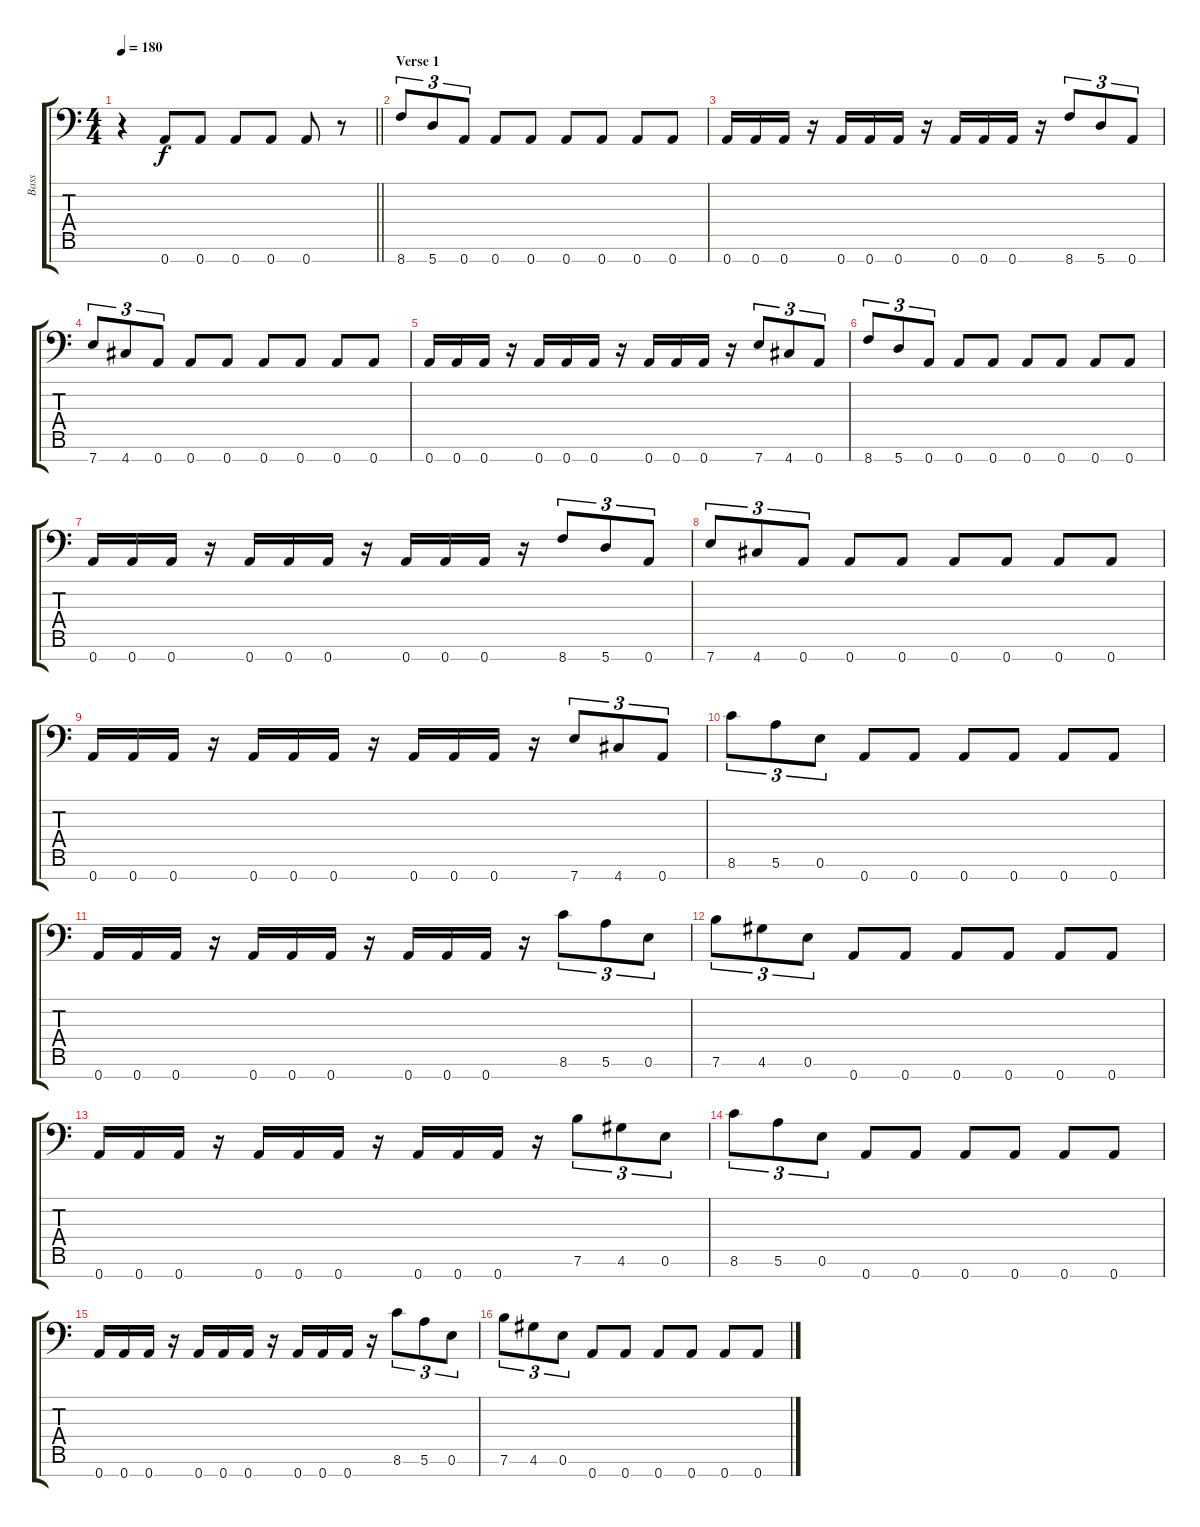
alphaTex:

\track ("Bass" "Bass") {instrument electricbasspick}
\staff {score tabs}
\tuning (E4 B3 G3 D3 A2 E2 A1) {hide}
\ts (4 4)
\tempo 180
\clef f4
\barLineRight lightlight
\ks c
r.4{dy f} 0.7.8 0.7.8 0.7.8 0.7.8 0.7.8 r.8 |
\section ("" "Verse 1")
8.7.8{tu (3 2)} 5.7.8{tu (3 2)} 0.7.8{tu (3 2)} 0.7.8 0.7.8 0.7.8 0.7.8 0.7.8 0.7.8 |
0.7.16 0.7.16 0.7.16 r.16 0.7.16 0.7.16 0.7.16 r.16 0.7.16 0.7.16 0.7.16 r.16 8.7.8{tu (3 2)} 5.7.8{tu (3 2)} 0.7.8{tu (3 2)} |
7.7.8{tu (3 2)} 4.7.8{tu (3 2)} 0.7.8{tu (3 2)} 0.7.8 0.7.8 0.7.8 0.7.8 0.7.8 0.7.8 |
0.7.16 0.7.16 0.7.16 r.16 0.7.16 0.7.16 0.7.16 r.16 0.7.16 0.7.16 0.7.16 r.16 7.7.8{tu (3 2)} 4.7.8{tu (3 2)} 0.7.8{tu (3 2)} |
8.7.8{tu (3 2)} 5.7.8{tu (3 2)} 0.7.8{tu (3 2)} 0.7.8 0.7.8 0.7.8 0.7.8 0.7.8 0.7.8 |
0.7.16 0.7.16 0.7.16 r.16 0.7.16 0.7.16 0.7.16 r.16 0.7.16 0.7.16 0.7.16 r.16 8.7.8{tu (3 2)} 5.7.8{tu (3 2)} 0.7.8{tu (3 2)} |
7.7.8{tu (3 2)} 4.7.8{tu (3 2)} 0.7.8{tu (3 2)} 0.7.8 0.7.8 0.7.8 0.7.8 0.7.8 0.7.8 |
0.7.16 0.7.16 0.7.16 r.16 0.7.16 0.7.16 0.7.16 r.16 0.7.16 0.7.16 0.7.16 r.16 7.7.8{tu (3 2)} 4.7.8{tu (3 2)} 0.7.8{tu (3 2)} |
8.6.8{tu (3 2)} 5.6.8{tu (3 2)} 0.6.8{tu (3 2)} 0.7.8 0.7.8 0.7.8 0.7.8 0.7.8 0.7.8 |
0.7.16 0.7.16 0.7.16 r.16 0.7.16 0.7.16 0.7.16 r.16 0.7.16 0.7.16 0.7.16 r.16 8.6.8{tu (3 2)} 5.6.8{tu (3 2)} 0.6.8{tu (3 2)} |
7.6.8{tu (3 2)} 4.6.8{tu (3 2)} 0.6.8{tu (3 2)} 0.7.8 0.7.8 0.7.8 0.7.8 0.7.8 0.7.8 |
0.7.16 0.7.16 0.7.16 r.16 0.7.16 0.7.16 0.7.16 r.16 0.7.16 0.7.16 0.7.16 r.16 7.6.8{tu (3 2)} 4.6.8{tu (3 2)} 0.6.8{tu (3 2)} |
8.6.8{tu (3 2)} 5.6.8{tu (3 2)} 0.6.8{tu (3 2)} 0.7.8 0.7.8 0.7.8 0.7.8 0.7.8 0.7.8 |
0.7.16 0.7.16 0.7.16 r.16 0.7.16 0.7.16 0.7.16 r.16 0.7.16 0.7.16 0.7.16 r.16 8.6.8{tu (3 2)} 5.6.8{tu (3 2)} 0.6.8{tu (3 2)} |
7.6.8{tu (3 2)} 4.6.8{tu (3 2)} 0.6.8{tu (3 2)} 0.7.8 0.7.8 0.7.8 0.7.8 0.7.8 0.7.8
